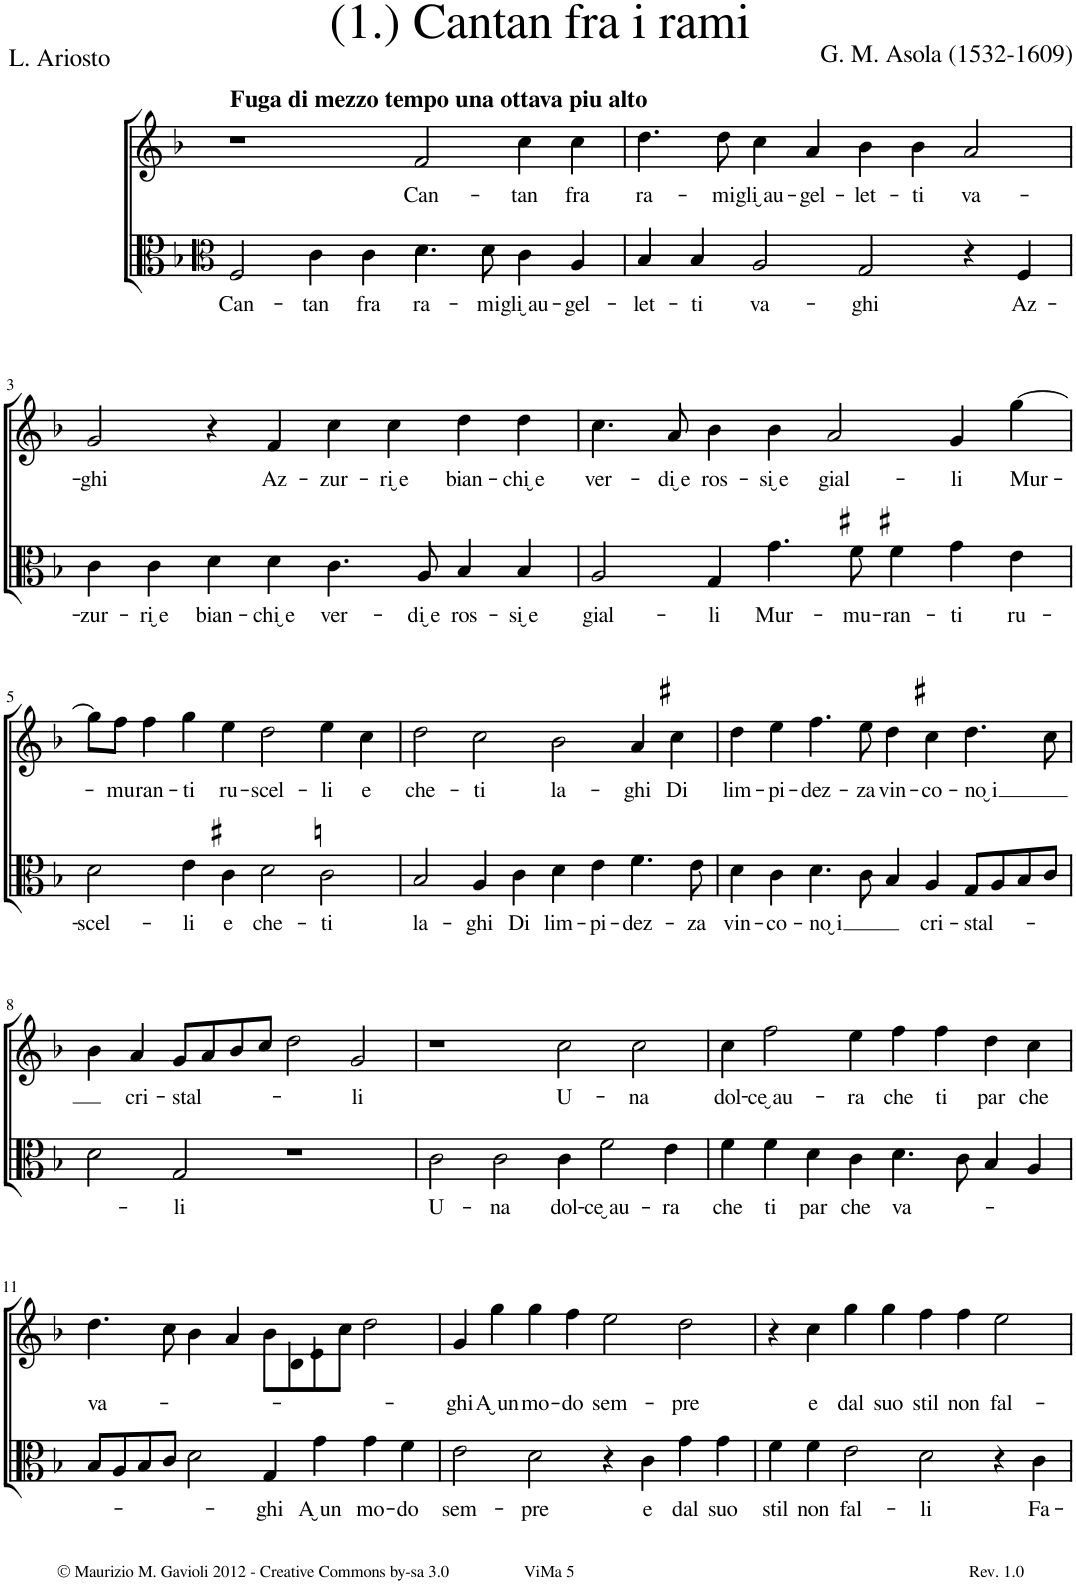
**kern	**text	**kern	**text
*part2	*part2	*part1	*part1
*staff2	*staff2	*staff1	*staff1
*I"Voice	*	*I"Voice	*
*clefC3	*	*clefG2	*
*k[b-]	*	*k[b-]	*
*M4/2	*	*M4/2	*
=1	=1	=1	=1
!	!	!LO:TX:a:B:t=Fuga di mezzo tempo una ottava piu alto	!
!	!LO:LY:b	!	!
2F/	Can-	1r	.
!	!LO:LY:b	!	!
4c\	-tan	.	.
!	!LO:LY:b	!	!
4c\	fra	.	.
!	!LO:LY:b	!	!LO:LY:b
4.d\	ra-	2f/	Can-
!	!LO:LY:b	!	!
8d\	-mi	.	.
!	!LO:LY:b	!	!LO:LY:b
4c\	gli ̮au-	4cc\	-tan
!	!LO:LY:b	!	!LO:LY:b
4A/	-gel-	4cc\	fra
=2	=2	=2	=2
!	!LO:LY:b	!	!LO:LY:b
4B-/	-let-	4.dd\	ra-
!	!LO:LY:b	!	!
4B-/	-ti	.	.
!	!	!	!LO:LY:b
.	.	8dd\	-mi
!	!LO:LY:b	!	!LO:LY:b
2A/	va-	4cc\	gli ̮au-
!	!	!	!LO:LY:b
.	.	4a/	-gel-
!	!LO:LY:b	!	!LO:LY:b
2G/	-ghi	4b-\	-let-
!	!	!	!LO:LY:b
.	.	4b-\	-ti
!	!	!	!LO:LY:b
4r	.	2a/	va-
!	!LO:LY:b	!	!
4F/	Az-	.	.
!!LO:LB:g=z
=3	=3	=3	=3
!	!LO:LY:b	!	!LO:LY:b
4c\	-zur-	2g/	-ghi
!	!LO:LY:b	!	!
4c\	-ri ̮e	.	.
!	!LO:LY:b	!	!
4d\	bian-	4r	.
!	!LO:LY:b	!	!LO:LY:b
4d\	-chi ̮e	4f/	Az-
!	!LO:LY:b	!	!LO:LY:b
4.c\	ver-	4cc\	-zur-
!	!	!	!LO:LY:b
.	.	4cc\	-ri ̮e
!	!LO:LY:b	!	!
8A/	-di ̮e	.	.
!	!LO:LY:b	!	!LO:LY:b
4B-/	ros-	4dd\	bian-
!	!LO:LY:b	!	!LO:LY:b
4B-/	-si ̮e	4dd\	-chi ̮e
=4	=4	=4	=4
!	!LO:LY:b	!	!LO:LY:b
2A/	gial-	4.cc\	ver-
!	!	!	!LO:LY:b
.	.	8a/	-di ̮e
!	!LO:LY:b	!	!LO:LY:b
4G/	-li	4b-\	ros-
!	!LO:LY:b	!	!LO:LY:b
4.g\	Mur-	4b-\	-si ̮e
!	!	!	!LO:LY:b
.	.	2a/	gial-
!	!LO:LY:b	!	!
8f#X\	-mu-	.	.
!	!LO:LY:b	!	!
4f#X\	-ran-	.	.
!	!LO:LY:b	!	!LO:LY:b
4g\	-ti	4g/	-li
!	!LO:LY:b	!	!LO:LY:b
4e\	ru-	[4gg\	Mur-
!!LO:LB:g=z
=5	=5	=5	=5
!	!LO:LY:b	!	!
2d\	-scel-	8gg\L]	.
!	!	!	!LO:LY:b
.	.	8ff\J	-mu-
!	!	!	!LO:LY:b
.	.	4ff\	-ran-
!	!LO:LY:b	!	!LO:LY:b
4e\	-li	4gg\	-ti
!	!LO:LY:b	!	!LO:LY:b
4c#X\	e	4ee\	ru-
!	!LO:LY:b	!	!LO:LY:b
2d\	che-	2dd\	-scel-
!	!LO:LY:b	!	!LO:LY:b
2cn\	-ti	4ee\	-li
!	!	!	!LO:LY:b
.	.	4cc\	e
=6	=6	=6	=6
!	!LO:LY:b	!	!LO:LY:b
2B-/	la-	2dd\	che-
!	!LO:LY:b	!	!LO:LY:b
4A/	-ghi	2cc\	-ti
!	!LO:LY:b	!	!
4c\	Di	.	.
!	!LO:LY:b	!	!LO:LY:b
4d\	lim-	2b-\	la-
!	!LO:LY:b	!	!
4e\	-pi-	.	.
!	!LO:LY:b	!	!LO:LY:b
4.f\	-dez-	4a/	-ghi
!	!	!	!LO:LY:b
.	.	4cc#X\	Di
!	!LO:LY:b	!	!
8e\	-za	.	.
=7	=7	=7	=7
!	!LO:LY:b	!	!LO:LY:b
4d\	vin-	4dd\	lim-
!	!LO:LY:b	!	!LO:LY:b
4c\	-co-	4ee\	-pi-
!	!LO:LY:b	!	!LO:LY:b
4.d\	-no ̮i	4.ff\	-dez-
!	!	!	!LO:LY:b
8c\	.	8ee\	-za
!	!	!	!LO:LY:b
4B-/	.	4dd\	vin-
!	!LO:LY:b	!	!LO:LY:b
4A/	cri-	4cc#X\	-co-
!	!LO:LY:b	!	!LO:LY:b
8G/L	-stal-	4.dd\	-no ̮i
8A/	.	.	.
8B-/	.	.	.
8c/J	.	8ccn\	.
!!LO:LB:g=z
=8	=8	=8	=8
2d\	.	4b-\	.
!	!	!	!LO:LY:b
.	.	4a/	cri-
!	!LO:LY:b	!	!LO:LY:b
2G/	-li	8g/L	-stal-
.	.	8a/	.
.	.	8b-/	.
.	.	8cc/J	.
1r	.	2dd\	.
!	!	!	!LO:LY:b
.	.	2g/	-li
=9	=9	=9	=9
!	!LO:LY:b	!	!
2c\	U-	1r	.
!	!LO:LY:b	!	!
2c\	-na	.	.
!	!LO:LY:b	!	!LO:LY:b
4c\	dol-	2cc\	U-
!	!LO:LY:b	!	!
2f\	-ce ̮au-	.	.
!	!	!	!LO:LY:b
.	.	2cc\	-na
!	!LO:LY:b	!	!
4e\	-ra	.	.
=10	=10	=10	=10
!	!LO:LY:b	!	!LO:LY:b
4f\	che	4cc\	dol-
!	!LO:LY:b	!	!LO:LY:b
4f\	ti	2ff\	-ce ̮au-
!	!LO:LY:b	!	!
4d\	par	.	.
!	!LO:LY:b	!	!LO:LY:b
4c\	che	4ee\	-ra
!	!LO:LY:b	!	!LO:LY:b
4.d\	va-	4ff\	che
!	!	!	!LO:LY:b
.	.	4ff\	ti
8c\	.	.	.
!	!	!	!LO:LY:b
4B-/	.	4dd\	par
!	!	!	!LO:LY:b
4A/	.	4cc\	che
!!LO:LB:g=z
=11	=11	=11	=11
!	!	!	!LO:LY:b
8B-/L	.	4.dd\	va-
8A/	.	.	.
8B-/	.	.	.
8c/J	.	8cc\	.
2d\	.	4b-\	.
.	.	4a/	.
!	!LO:LY:b	!	!
4G/	-ghi	8b-\L	.
.	.	8a\	.
!	!LO:LY:b	!	!
4g\	A ̮un	8b-\	.
.	.	8cc\J	.
!	!LO:LY:b	!	!
4g\	mo-	2dd\	.
!	!LO:LY:b	!	!
4f\	-do	.	.
=12	=12	=12	=12
!	!LO:LY:b	!	!LO:LY:b
2e\	sem-	4g/	-ghi
!	!	!	!LO:LY:b
.	.	4gg\	A ̮un
!	!LO:LY:b	!	!LO:LY:b
2d\	-pre	4gg\	mo-
!	!	!	!LO:LY:b
.	.	4ff\	-do
!	!	!	!LO:LY:b
4r	.	2ee\	sem-
!	!LO:LY:b	!	!
4c\	e	.	.
!	!LO:LY:b	!	!LO:LY:b
4g\	dal	2dd\	-pre
!	!LO:LY:b	!	!
4g\	suo	.	.
=13	=13	=13	=13
!	!LO:LY:b	!	!
4f\	stil	4r	.
!	!LO:LY:b	!	!LO:LY:b
4f\	non	4cc\	e
!	!LO:LY:b	!	!LO:LY:b
2e\	fal-	4gg\	dal
!	!	!	!LO:LY:b
.	.	4gg\	suo
!	!LO:LY:b	!	!LO:LY:b
2d\	-li	4ff\	stil
!	!	!	!LO:LY:b
.	.	4ff\	non
!	!	!	!LO:LY:b
4r	.	2ee\	fal-
!	!LO:LY:b	!	!
4c\	Fa-	.	.
=	=	=	=
*-	*-	*-	*-
